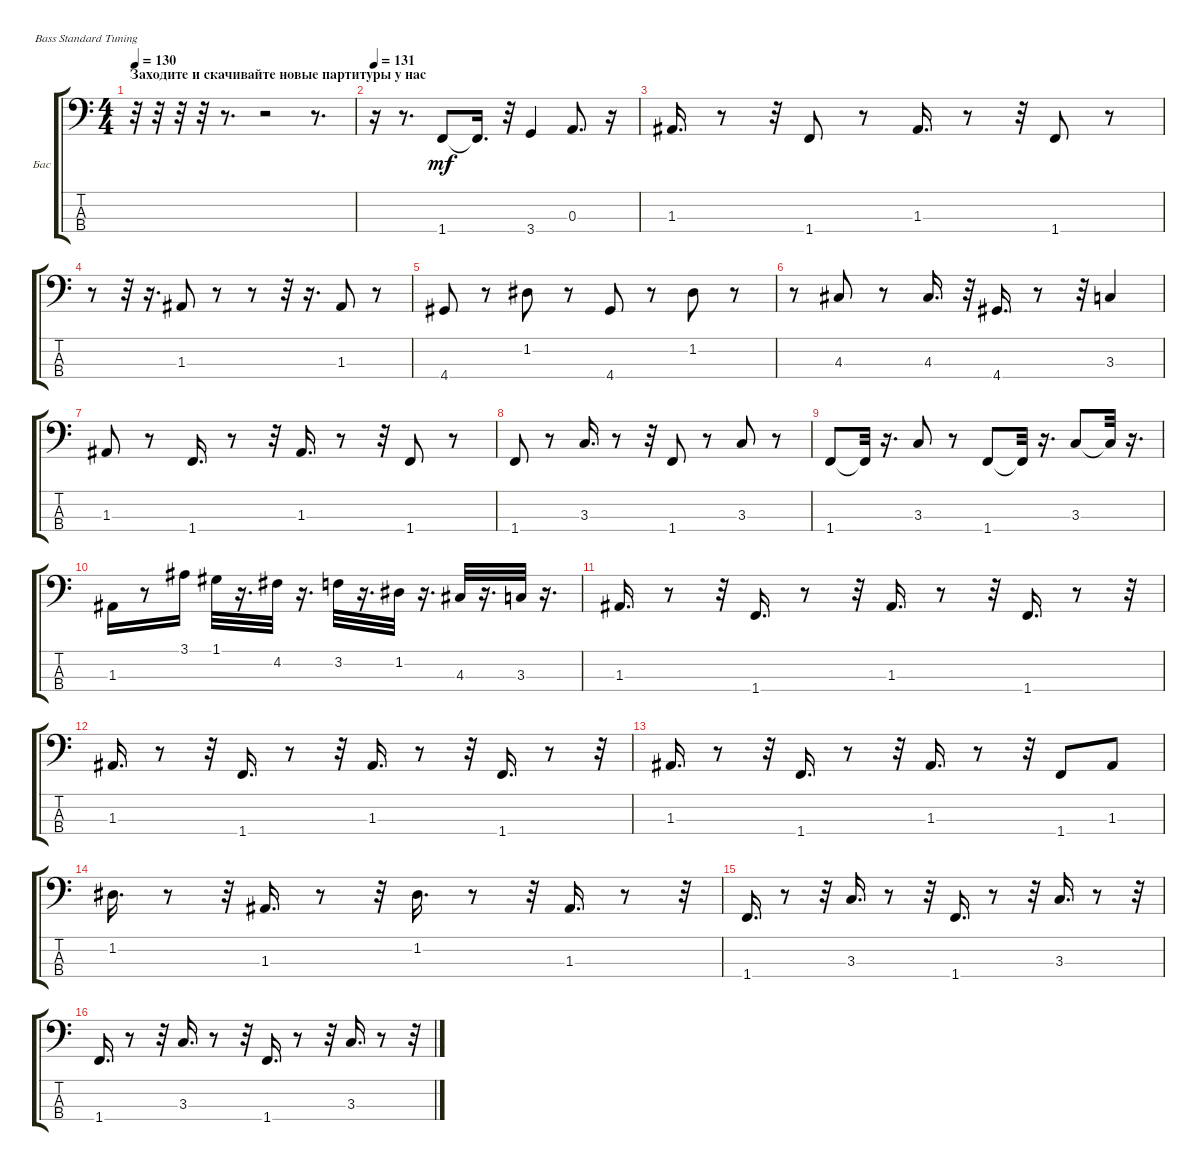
\bracketExtendMode groupsimilarinstruments
\firstSystemTrackNameOrientation horizontal
\otherSystemsTrackNameOrientation horizontal
\track ("Бас" "Бас") {instrument electricbassfinger}
\staff {score tabs}
\tuning (G2 D2 A1 E1)
\ts (4 4)
\section ("" "Заходите и скачивайте новые партитуры у нас")
\tempo 130
\clef f4
\ks c
r.32{dy mf instrument electricbassfinger} r.32 r.32 r.32 r.8{d} r.2 r.8{d} |
\tempo 131
r.16 r.8{d} 1.4.8 1.4{t}.16{d} r.32 3.4.4 0.3.8{d} r.16 |
1.3.16{d} r.8 r.32 1.4.8 r.8 1.3.16{d} r.8 r.32 1.4.8 r.8 |
r.8 r.32 r.16{d} 1.3.8 r.8 r.8 r.32 r.16{d} 1.3.8 r.8 |
4.4.8 r.8 1.2.8 r.8 4.4.8 r.8 1.2.8 r.8 |
r.8 4.3.8 r.8 4.3.16{d} r.32 4.4.16{d} r.8 r.32 3.3.4 |
1.3.8 r.8 1.4.16{d} r.8 r.32 1.3.16{d} r.8 r.32 1.4.8 r.8 |
1.4.8 r.8 3.3.16{d} r.8 r.32 1.4.8 r.8 3.3.8 r.8 |
1.4.8 1.4{t}.32 r.16{d} 3.3.8 r.8 1.4.8 1.4{t}.32 r.16{d} 3.3.8 3.3{t}.32 r.16{d} |
1.3.16 r.8 3.1.16 1.1.32 r.16{d} 4.2.32 r.16{d} 3.2.32 r.16{d} 1.2.32 r.16{d} 4.3.32 r.16{d} 3.3.32 r.16{d} |
1.3.16{d} r.8 r.32 1.4.16{d} r.8 r.32 1.3.16{d} r.8 r.32 1.4.16{d} r.8 r.32 |
1.3.16{d} r.8 r.32 1.4.16{d} r.8 r.32 1.3.16{d} r.8 r.32 1.4.16{d} r.8 r.32 |
1.3.16{d} r.8 r.32 1.4.16{d} r.8 r.32 1.3.16{d} r.8 r.32 1.4.8 1.3.8 |
1.2.16{d} r.8 r.32 1.3.16{d} r.8 r.32 1.2.16{d} r.8 r.32 1.3.16{d} r.8 r.32 |
1.4.16{d} r.8 r.32 3.3.16{d} r.8 r.32 1.4.16{d} r.8 r.32 3.3.16{d} r.8 r.32 |
1.4.16{d} r.8 r.32 3.3.16{d} r.8 r.32 1.4.16{d} r.8 r.32 3.3.16{d} r.8 r.32
